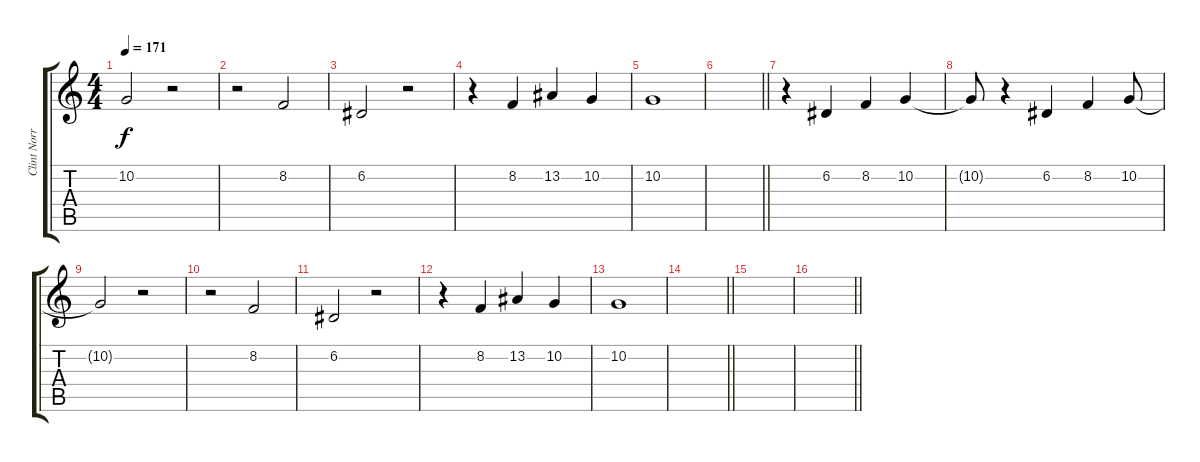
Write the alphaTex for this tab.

\track ("Clint Norris (Voice)" "Clint Norr") {instrument oboe}
\staff {score tabs}
\tuning (D4 A3 F3 C3 G2 C2) {hide}
\ts (4 4)
\tempo 171
\clef g2
\ks c
10.2{t}.2{dy f} r.2 |
r.2 8.2.2 |
6.2.2 r.2 |
r.4 8.2.4 13.2.4 10.2.4 |
10.2.1 |
\barLineRight lightlight
|
\section ("" "")
r.4 6.2.4 8.2.4 10.2.4 |
10.2{t}.8 r.4 6.2.4 8.2.4 10.2.8 |
10.2{t}.2 r.2 |
r.2 8.2.2 |
6.2.2 r.2 |
r.4 8.2.4 13.2.4 10.2.4 |
10.2.1 |
\barLineRight lightlight
|
\section ("" "")
|
\barLineRight lightlight
